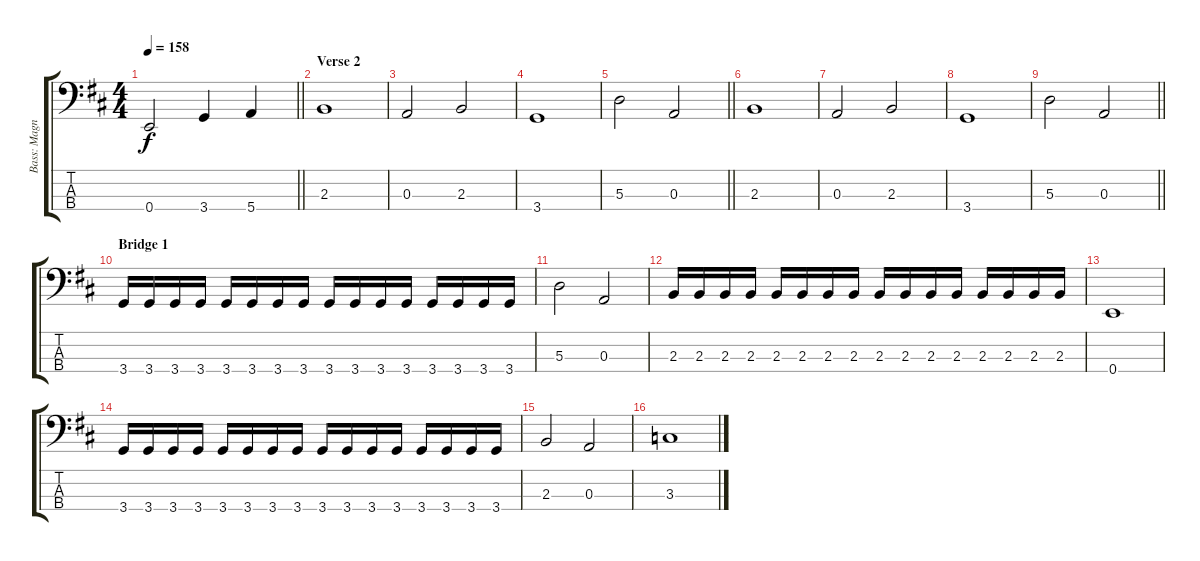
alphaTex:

\track ("Bass: Magnus Ek" "Bass: Magn") {instrument electricbassfinger}
\staff {score tabs}
\tuning (G2 D2 A1 E1) {hide}
\ts (4 4)
\tempo 158
\clef f4
\barLineRight lightlight
\ks bminor
0.4.2{dy f} 3.4.4 5.4.4 |
\section ("" "Verse 2")
2.3.1 |
0.3.2 2.3.2 |
3.4.1 |
\barLineRight lightlight
5.3.2 0.3.2 |
2.3.1 |
0.3.2 2.3.2 |
3.4.1 |
\barLineRight lightlight
5.3.2 0.3.2 |
\section ("" "Bridge 1")
3.4.16 3.4.16 3.4.16 3.4.16 3.4.16 3.4.16 3.4.16 3.4.16 3.4.16 3.4.16 3.4.16 3.4.16 3.4.16 3.4.16 3.4.16 3.4.16 |
5.3.2 0.3.2 |
2.3.16 2.3.16 2.3.16 2.3.16 2.3.16 2.3.16 2.3.16 2.3.16 2.3.16 2.3.16 2.3.16 2.3.16 2.3.16 2.3.16 2.3.16 2.3.16 |
0.4.1 |
3.4.16 3.4.16 3.4.16 3.4.16 3.4.16 3.4.16 3.4.16 3.4.16 3.4.16 3.4.16 3.4.16 3.4.16 3.4.16 3.4.16 3.4.16 3.4.16 |
2.3.2 0.3.2 |
3.3.1
